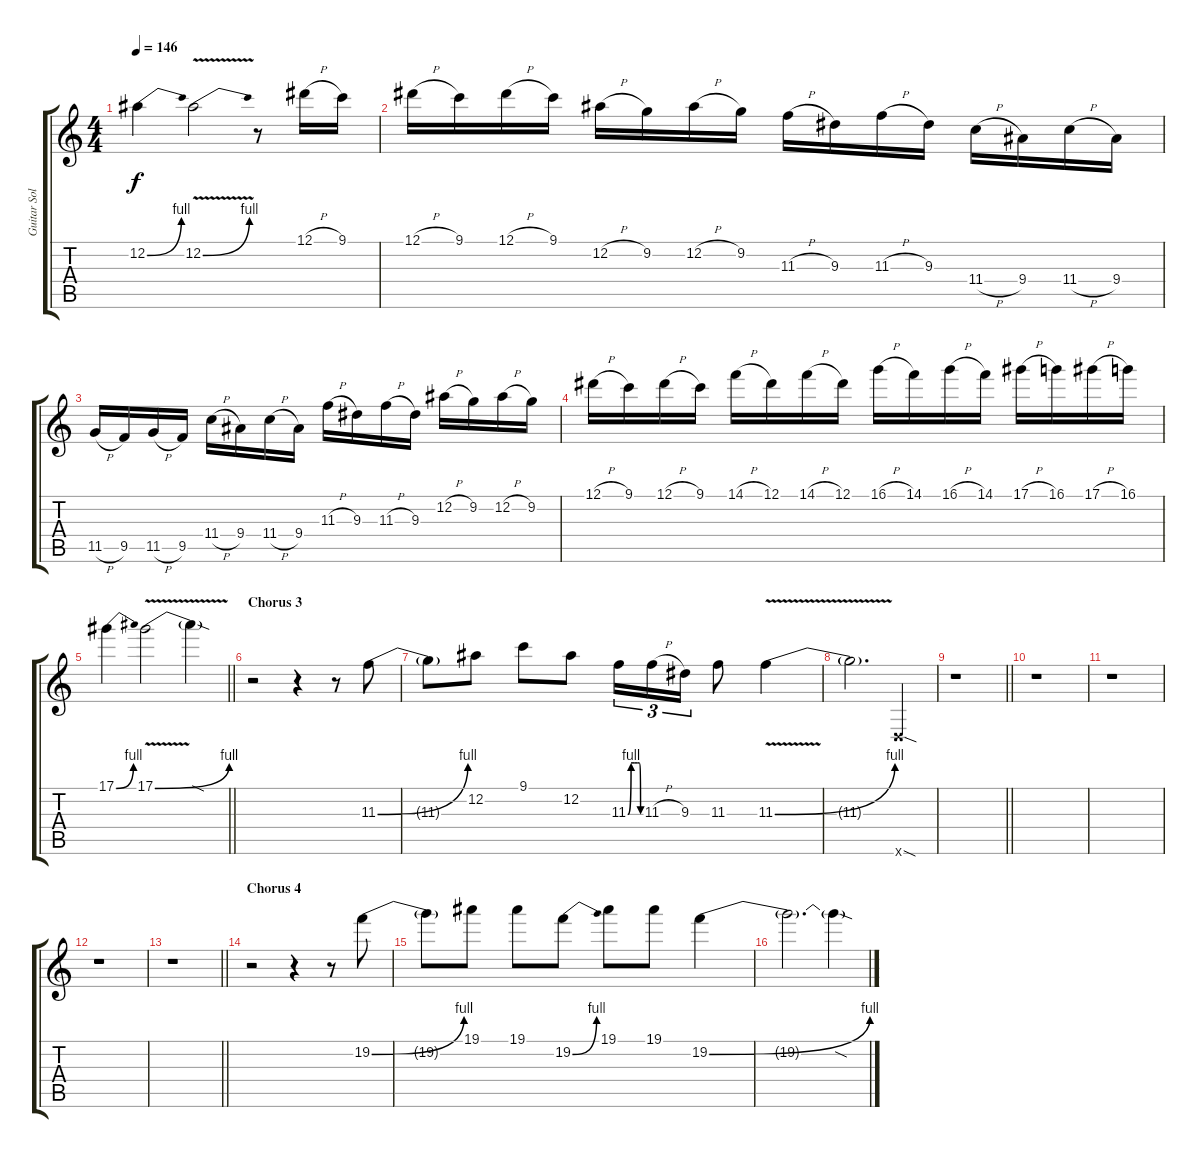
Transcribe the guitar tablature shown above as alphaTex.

\track ("Guitar Solo Left" "Guitar Sol") {instrument overdrivenguitar}
\staff {score tabs}
\tuning (Eb4 Bb3 Gb3 Db3 Ab2 Eb2) {hide}
\ts (4 4)
\tempo 146
\clef g2
\ks c
12.2{be (bend 0 0 60 4)}.4{dy f} 12.2{be (bend 0 0 60 4) v}.2 r.8 12.1{h}.16 9.1.16 |
12.1{h}.16 9.1.16 12.1{h}.16 9.1.16 12.2{h}.16 9.2.16 12.2{h}.16 9.2.16 11.3{h}.16 9.3.16 11.3{h}.16 9.3.16 11.4{h}.16 9.4.16 11.4{h}.16 9.4.16 |
11.5{h}.16 9.5.16 11.5{h}.16 9.5.16 11.4{h}.16 9.4.16 11.4{h}.16 9.4.16 11.3{h}.16 9.3.16 11.3{h}.16 9.3.16 12.2{h}.16 9.2.16 12.2{h}.16 9.2.16 |
12.1{h}.16 9.1.16 12.1{h}.16 9.1.16 14.1{h}.16 12.1.16 14.1{h}.16 12.1.16 16.1{h}.16 14.1.16 16.1{h}.16 14.1.16 17.1{h}.16 16.1.16 17.1{h}.16 16.1.16 |
\barLineRight lightlight
17.1{be (bend 0 0 60 4)}.4 17.1{be (bend 0 0 60 4) v}.2 17.1{sod t}.4 |
\section ("" "Chorus 3")
r.2 r.4 r.8 11.3{be (bend 0 0 60 4)}.8 |
11.3{t}.8 12.2.8 9.1.8 12.2.8 11.3{be (custom 0 0 15 4 30 4 45 4 54 4 60 0)}.16{tu (3 2)} 11.3{h}.16{tu (3 2)} 9.3.16{tu (3 2)} 11.3.8 11.3{be (bend 0 0 60 4) v}.4 |
11.3{t}.2{d} -1.6{sod x}.4 |
\barLineRight lightlight
r.1 |
r.1 |
r.1 |
r.1 |
\barLineRight lightlight
r.1 |
\section ("" "Chorus 4")
r.2 r.4 r.8 19.2{be (bend 0 0 60 4)}.8 |
19.2{t}.8 19.1.8 19.1.8 19.2{be (bend 0 0 60 4)}.8 19.1.8 19.1.8 19.2{be (bend 0 0 60 4)}.4 |
19.2{t}.2{d} 19.2{sod t}.4
